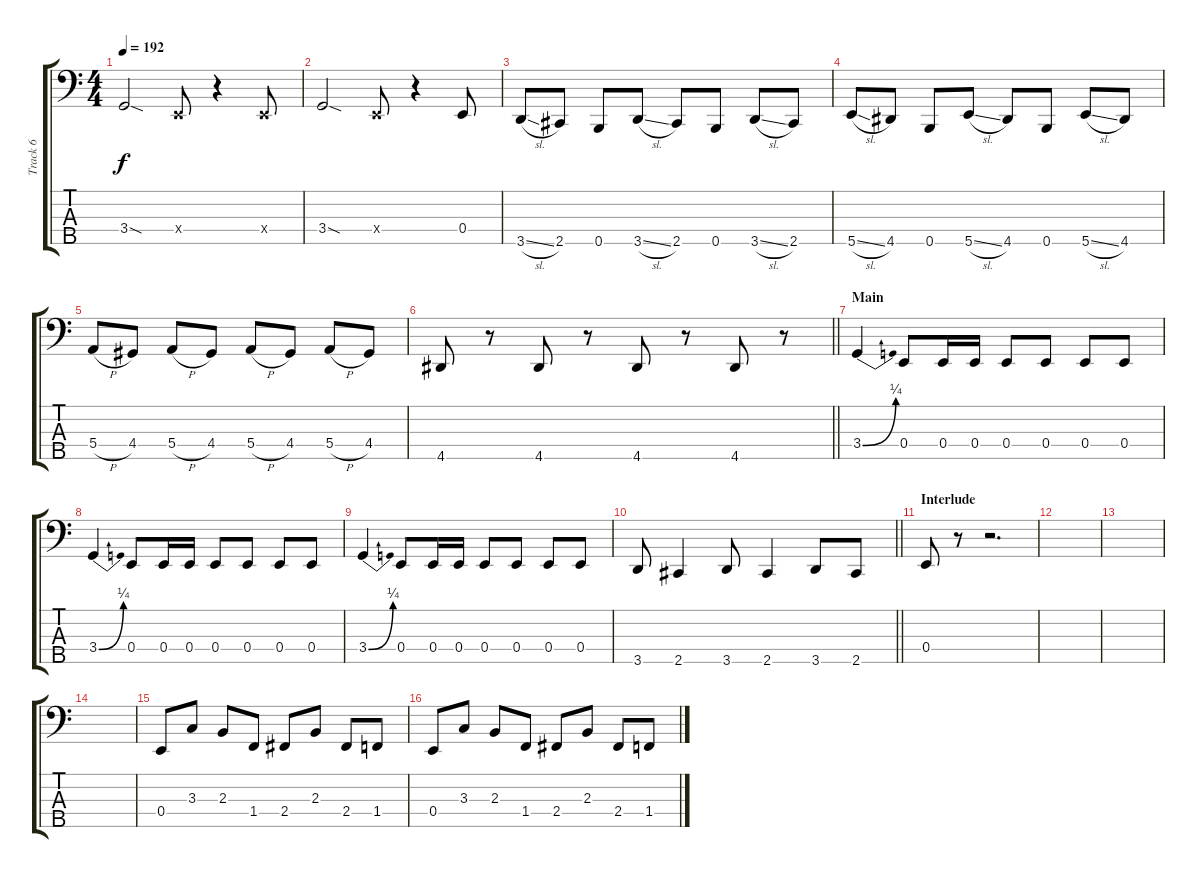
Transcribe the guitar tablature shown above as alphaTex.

\track ("Track 6" "Track 6") {instrument electricbassfinger}
\staff {score tabs}
\tuning (G2 D2 A1 E1 B0) {hide}
\ts (4 4)
\tempo 192
\clef f4
\ks c
3.4{sod}.2{dy f} 0.4{x}.8 r.4 0.4{x}.8 |
3.4{sod}.2 0.4{x}.8 r.4 0.4.8 |
3.5{sl}.8 2.5.8 0.5.8 3.5{sl}.8 2.5.8 0.5.8 3.5{sl}.8 2.5.8 |
5.5{sl}.8 4.5.8 0.5.8 5.5{sl}.8 4.5.8 0.5.8 5.5{sl}.8 4.5.8 |
5.4{h}.8 4.4.8 5.4{h}.8 4.4.8 5.4{h}.8 4.4.8 5.4{h}.8 4.4.8 |
\barLineRight lightlight
4.5.8 r.8 4.5.8 r.8 4.5.8 r.8 4.5.8 r.8 |
\section ("" "Main")
3.4{be (bend 0 0 60 1)}.4 0.4.8 0.4.16 0.4.16 0.4.8 0.4.8 0.4.8 0.4.8 |
3.4{be (bend 0 0 60 1)}.4 0.4.8 0.4.16 0.4.16 0.4.8 0.4.8 0.4.8 0.4.8 |
3.4{be (bend 0 0 60 1)}.4 0.4.8 0.4.16 0.4.16 0.4.8 0.4.8 0.4.8 0.4.8 |
\barLineRight lightlight
3.5.8 2.5.4 3.5.8 2.5.4 3.5.8 2.5.8 |
\section ("" "Interlude")
0.4.8 r.8 r.2{d} |
|
|
|
0.4.8 3.3.8 2.3.8 1.4.8 2.4.8 2.3.8 2.4.8 1.4.8 |
0.4.8 3.3.8 2.3.8 1.4.8 2.4.8 2.3.8 2.4.8 1.4.8
